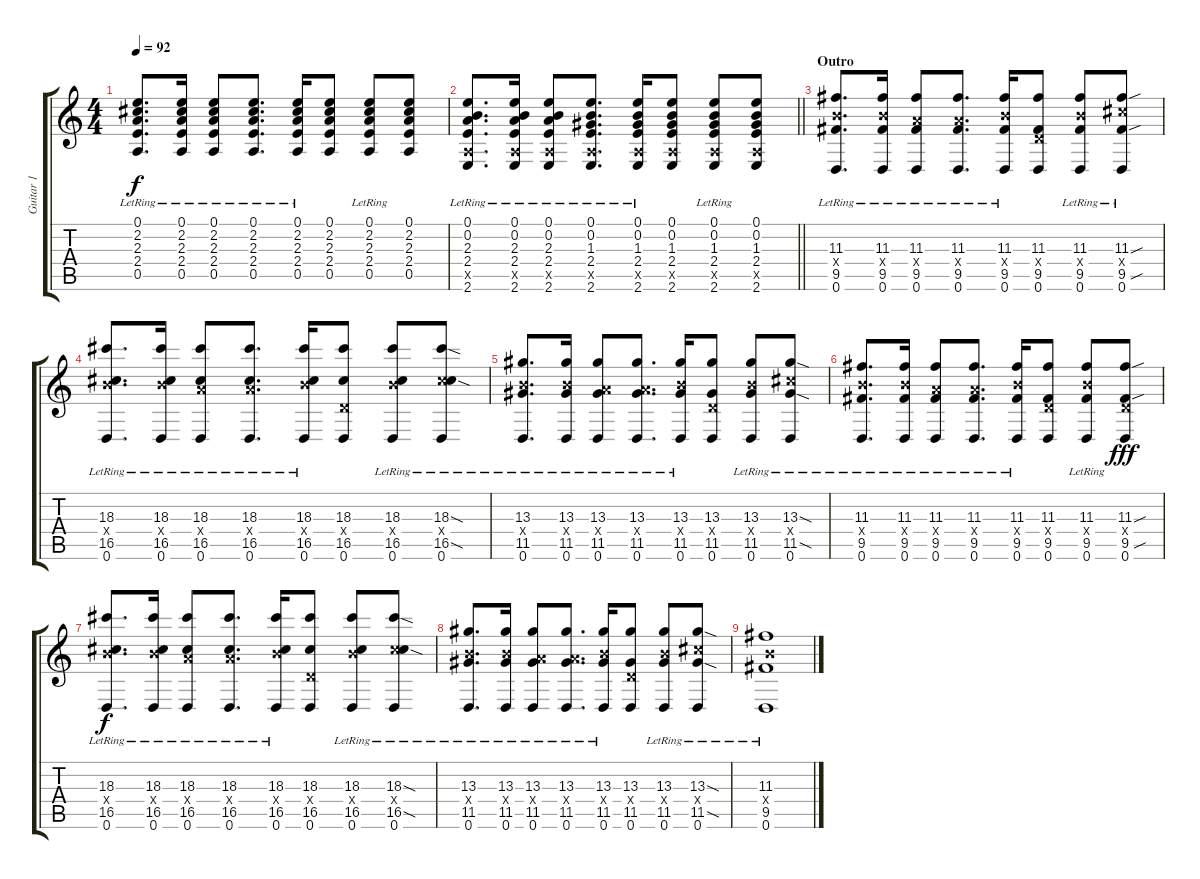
\track ("Guitar 1" "Guitar 1") {instrument electricguitarclean}
\staff {score tabs}
\tuning (E4 B3 G3 D3 A2 D2) {hide}
\ts (4 4)
\tempo 92
\clef g2
\ks c
(0.1 2.2 2.3{lr} 2.4{lr} 0.5).8{d dy f} (0.1 2.2 2.3{lr} 2.4{lr} 0.5).16 (0.1 2.2 2.3{lr} 2.4{lr} 0.5).8 (0.1 2.2 2.3{lr} 2.4{lr} 0.5).8{d} (0.1 2.2 2.3{lr} 2.4{lr} 0.5).16 (0.1 2.2 2.3 2.4 0.5).8 (0.1 2.2 2.3{lr} 2.4{lr} 0.5).8 (0.1 2.2 2.3 2.4 0.5).8 |
\barLineRight lightlight
(0.1 0.2 2.3{lr} 2.4{lr} 0.5{x} 2.6).8{d} (0.1 0.2 2.3{lr} 2.4{lr} 0.5{x} 2.6).16 (0.1 0.2 2.3{lr} 2.4{lr} 0.5{x} 2.6).8 (0.1 0.2 1.3{lr} 2.4{lr} 0.5{x} 2.6).8{d} (0.1 0.2 1.3{lr} 2.4{lr} 0.5{x} 2.6).16 (0.1 0.2 1.3 2.4 0.5{x} 2.6).8 (0.1 0.2 1.3{lr} 2.4{lr} 0.5{x} 2.6).8 (0.1 0.2 1.3 2.4 0.5{x} 2.6).8 |
\section ("" "Outro")
(11.3{lr} 9.4{x} 9.5{lr} 0.6).8{d} (11.3{lr} 9.4{x} 9.5{lr} 0.6).16 (11.3{lr} 7.4{x} 9.5{lr} 0.6).8 (11.3{lr} 7.4{x} 9.5{lr} 0.6).8{d} (11.3{lr} 9.4{x} 9.5{lr} 0.6).16 (11.3 0.4{x} 9.5 0.6).8 (11.3{lr} 9.4{x} 9.5{lr} 0.6).8 (11.3{sou lr} 11.4{x} 9.5{sou lr} 0.6).8 |
(18.3{lr} 9.4{x} 16.5{lr} 0.6).8{d} (18.3{lr} 9.4{x} 16.5{lr} 0.6).16 (18.3{lr} 7.4{x} 16.5{lr} 0.6).8 (18.3{lr} 7.4{x} 16.5{lr} 0.6).8{d} (18.3{lr} 9.4{x} 16.5{lr} 0.6).16 (18.3 0.4{x} 16.5 0.6).8 (18.3{lr} 9.4{x} 16.5{lr} 0.6).8 (18.3{sod lr} 11.4{x} 16.5{sod lr} 0.6).8 |
(13.3{lr} 9.4{x} 11.5{lr} 0.6).8{d} (13.3{lr} 9.4{x} 11.5{lr} 0.6).16 (13.3{lr} 7.4{x} 11.5{lr} 0.6).8 (13.3{lr} 7.4{x} 11.5{lr} 0.6).8{d} (13.3{lr} 9.4{x} 11.5{lr} 0.6).16 (13.3 0.4{x} 11.5 0.6).8 (13.3{lr} 9.4{x} 11.5{lr} 0.6).8 (13.3{sod lr} 11.4{x} 11.5{sod lr} 0.6).8 |
(11.3{lr} 9.4{x} 9.5{lr} 0.6).8{d} (11.3{lr} 9.4{x} 9.5{lr} 0.6).16 (11.3{lr} 7.4{x} 9.5{lr} 0.6).8 (11.3{lr} 7.4{x} 9.5{lr} 0.6).8{d} (11.3{lr} 9.4{x} 9.5{lr} 0.6).16 (11.3 0.4{x} 9.5 0.6).8 (11.3{lr} 9.4{x} 9.5{lr} 0.6).8 (11.3{sou} 0.4{x} 9.5{sou} 0.6).8{dy fff} |
(18.3{lr} 9.4{x} 16.5{lr} 0.6).8{d dy f} (18.3{lr} 9.4{x} 16.5{lr} 0.6).16 (18.3{lr} 7.4{x} 16.5{lr} 0.6).8 (18.3{lr} 7.4{x} 16.5{lr} 0.6).8{d} (18.3{lr} 9.4{x} 16.5{lr} 0.6).16 (18.3 0.4{x} 16.5 0.6).8 (18.3{lr} 9.4{x} 16.5{lr} 0.6).8 (18.3{sod lr} 11.4{x} 16.5{sod lr} 0.6).8 |
(13.3{lr} 9.4{x} 11.5{lr} 0.6).8{d} (13.3{lr} 9.4{x} 11.5{lr} 0.6).16 (13.3{lr} 7.4{x} 11.5{lr} 0.6).8 (13.3{lr} 7.4{x} 11.5{lr} 0.6).8{d} (13.3{lr} 9.4{x} 11.5{lr} 0.6).16 (13.3 0.4{x} 11.5 0.6).8 (13.3{lr} 9.4{x} 11.5{lr} 0.6).8 (13.3{sod lr} 11.4{x} 11.5{sod lr} 0.6).8 |
(11.3{lr} 9.4{x} 9.5{lr} 0.6).1
